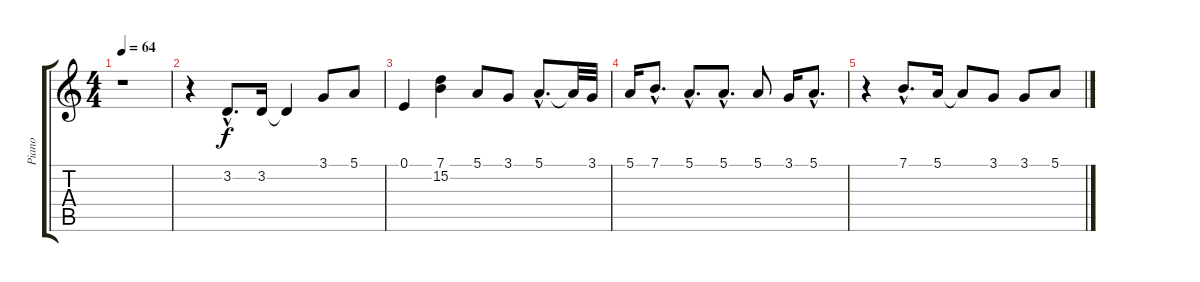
\track ("Piano" "Piano") {instrument brightacousticpiano}
\staff {score tabs}
\tuning (E4 B3 G3 D3 A2 E2) {hide}
\ts (4 4)
\tempo 64
\clef g2
\ks c
r.1{dy f} |
r.4 3.2{hac}.8{d} 3.2.16 3.2{t}.4 3.1.8 5.1.8 |
0.1.4 (7.1 15.2).4 5.1.8 3.1.8 5.1{hac}.8{d} 5.1{t}.32 3.1.32 |
5.1.16 7.1{hac}.8{d} 5.1{hac}.8{d} 5.1{hac}.8{d} 5.1.8 3.1.16 5.1{hac}.8{d} |
r.4 7.1{hac}.8{d} 5.1.16 5.1{t}.8 3.1.8 3.1.8 5.1.8
